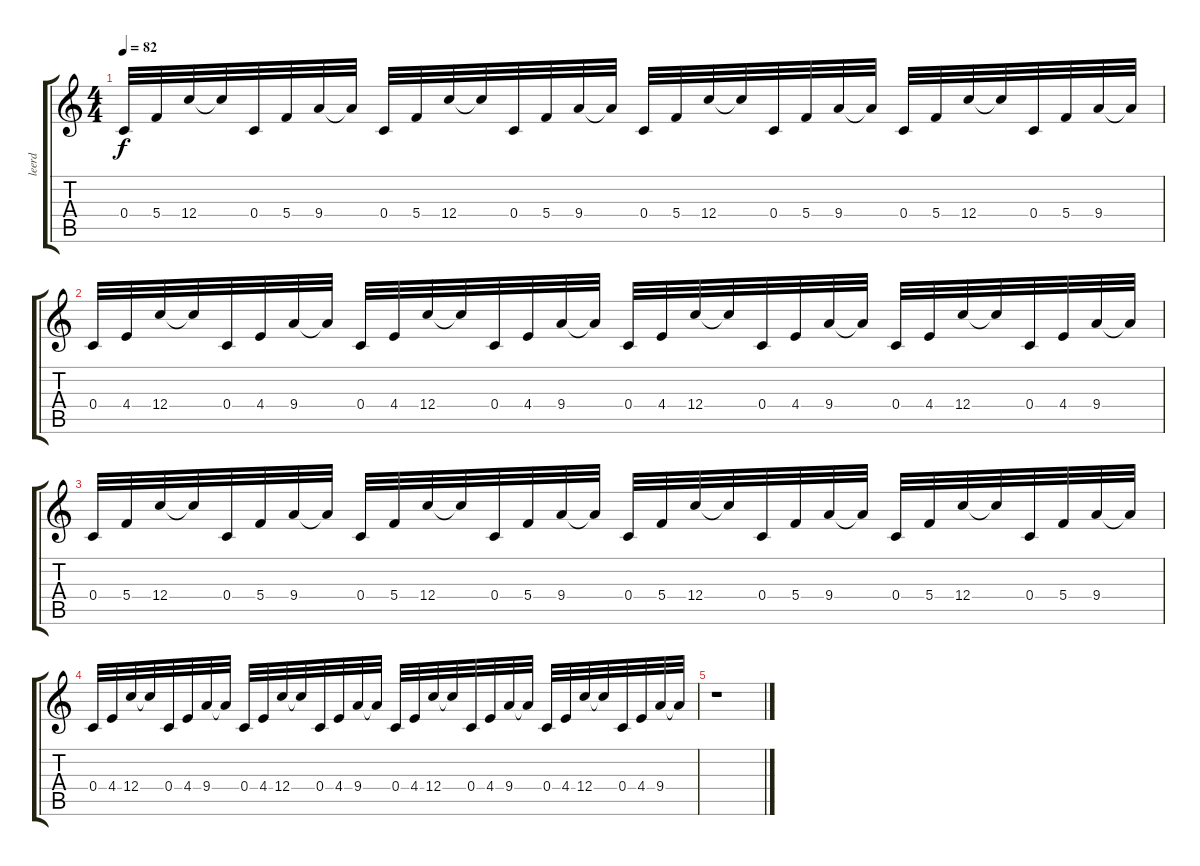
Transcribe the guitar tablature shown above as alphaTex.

\track ("leerd" "leerd") {instrument distortionguitar}
\staff {score tabs}
\tuning (D4 A3 F3 C3 G2 C2) {hide}
\ts (4 4)
\tempo 82
\clef g2
\ks c
0.4.32{dy f} 5.4.32 12.4.32 12.4{t}.32 0.4.32 5.4.32 9.4.32 9.4{t}.32 0.4.32 5.4.32 12.4.32 12.4{t}.32 0.4.32 5.4.32 9.4.32 9.4{t}.32 0.4.32 5.4.32 12.4.32 12.4{t}.32 0.4.32 5.4.32 9.4.32 9.4{t}.32 0.4.32 5.4.32 12.4.32 12.4{t}.32 0.4.32 5.4.32 9.4.32 9.4{t}.32 |
0.4.32 4.4.32 12.4.32 12.4{t}.32 0.4.32 4.4.32 9.4.32 9.4{t}.32 0.4.32 4.4.32 12.4.32 12.4{t}.32 0.4.32 4.4.32 9.4.32 9.4{t}.32 0.4.32 4.4.32 12.4.32 12.4{t}.32 0.4.32 4.4.32 9.4.32 9.4{t}.32 0.4.32 4.4.32 12.4.32 12.4{t}.32 0.4.32 4.4.32 9.4.32 9.4{t}.32 |
0.4.32 5.4.32 12.4.32 12.4{t}.32 0.4.32 5.4.32 9.4.32 9.4{t}.32 0.4.32 5.4.32 12.4.32 12.4{t}.32 0.4.32 5.4.32 9.4.32 9.4{t}.32 0.4.32 5.4.32 12.4.32 12.4{t}.32 0.4.32 5.4.32 9.4.32 9.4{t}.32 0.4.32 5.4.32 12.4.32 12.4{t}.32 0.4.32 5.4.32 9.4.32 9.4{t}.32 |
0.4.32 4.4.32 12.4.32 12.4{t}.32 0.4.32 4.4.32 9.4.32 9.4{t}.32 0.4.32 4.4.32 12.4.32 12.4{t}.32 0.4.32 4.4.32 9.4.32 9.4{t}.32 0.4.32 4.4.32 12.4.32 12.4{t}.32 0.4.32 4.4.32 9.4.32 9.4{t}.32 0.4.32 4.4.32 12.4.32 12.4{t}.32 0.4.32 4.4.32 9.4.32 9.4{t}.32 |
r.1
